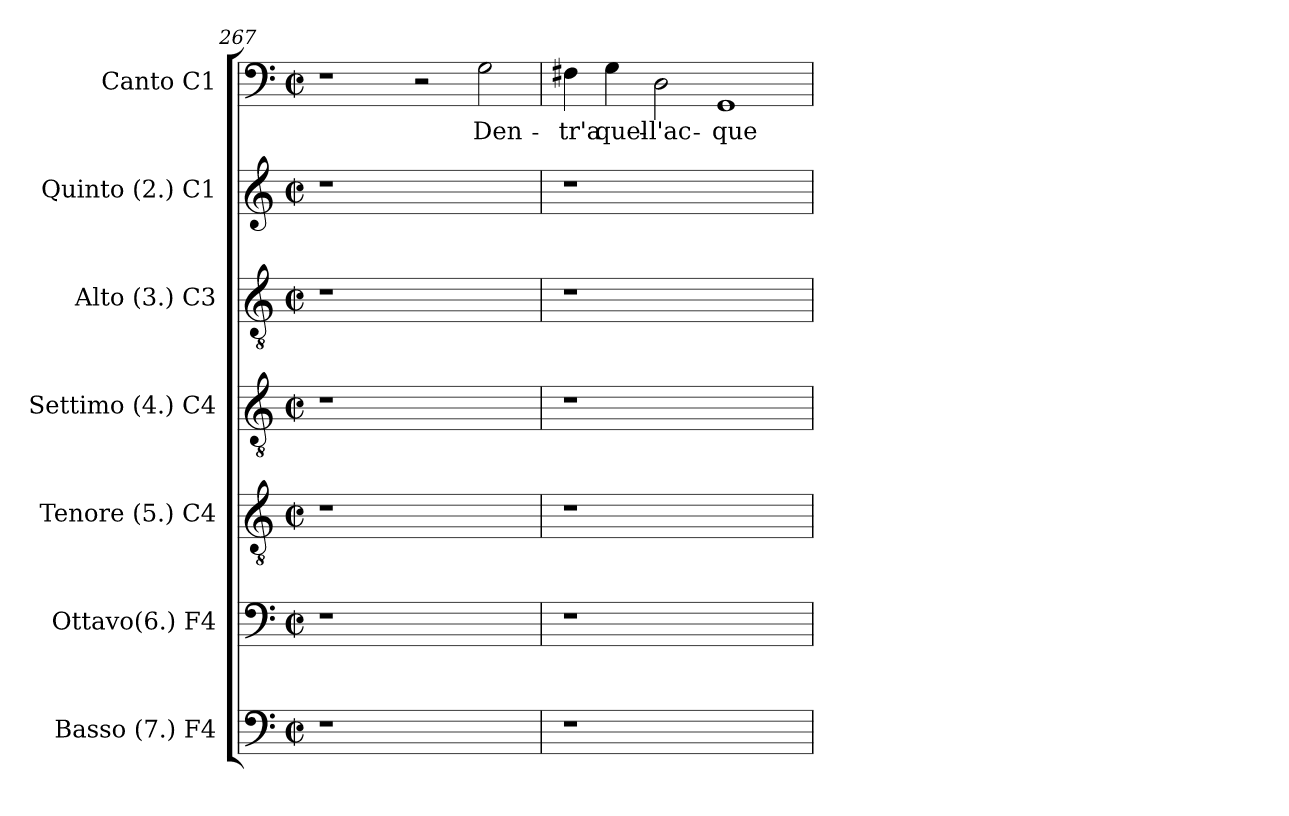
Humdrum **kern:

**kern	**kern	**kern	**kern	**kern	**kern	**kern	**text
*part7	*part6	*part5	*part4	*part3	*part2	*part1	*part1
*staff7	*staff6	*staff5	*staff4	*staff3	*staff2	*staff1	*staff1
*I"Basso (7.)  F4	*I"Ottavo(6.)  F4	*I"Tenore (5.)  C4	*I"Settimo (4.)  C4	*I"Alto (3.)  C3	*I"Quinto (2.)  C1	*I"Canto  C1	*
*	*	*I'T	*	*I'A	*	*I'C	*
!!LO:LB:g=z
*clefF4	*clefF4	*clefGv2	*clefGv2	*clefGv2	*clefG2	*clefF4	*
*k[]	*k[]	*k[]	*k[]	*k[]	*k[]	*k[]	*
*C:	*C:	*C:	*C:	*C:	*C:	*C:	*
*M2/2	*M2/2	*M2/2	*M2/2	*M2/2	*M2/2	*M2/2	*
*met(c|)	*met(c|)	*met(c|)	*met(c|)	*met(c|)	*met(c|)	*met(c|)	*
=267	=267	=267	=267	=267	=267	=267	=267
1r	1r	1r	1r	1r	1r	1r	.
1ryy	1ryy	1ryy	1ryy	1ryy	1ryy	2r	.
!	!	!	!	!	!	!	!LO:LY:b:cj
.	.	.	.	.	.	2G\	Den-
=268	=268	=268	=268	=268	=268	=268	=268
!	!	!	!	!	!	!	!LO:LY:b:cj
1r	1r	1r	1r	1r	1r	4F#X\	-tr'a
!	!	!	!	!	!	!	!LO:LY:b:cj
.	.	.	.	.	.	4G\	quel-
!	!	!	!	!	!	!	!LO:LY:b:cj
.	.	.	.	.	.	2D\	-l'ac-
!	!	!	!	!	!	!	!LO:LY:b:cj
1ryy	1ryy	1ryy	1ryy	1ryy	1ryy	1GG	-que
=	=	=	=	=	=	=	=
*-	*-	*-	*-	*-	*-	*-	*-
